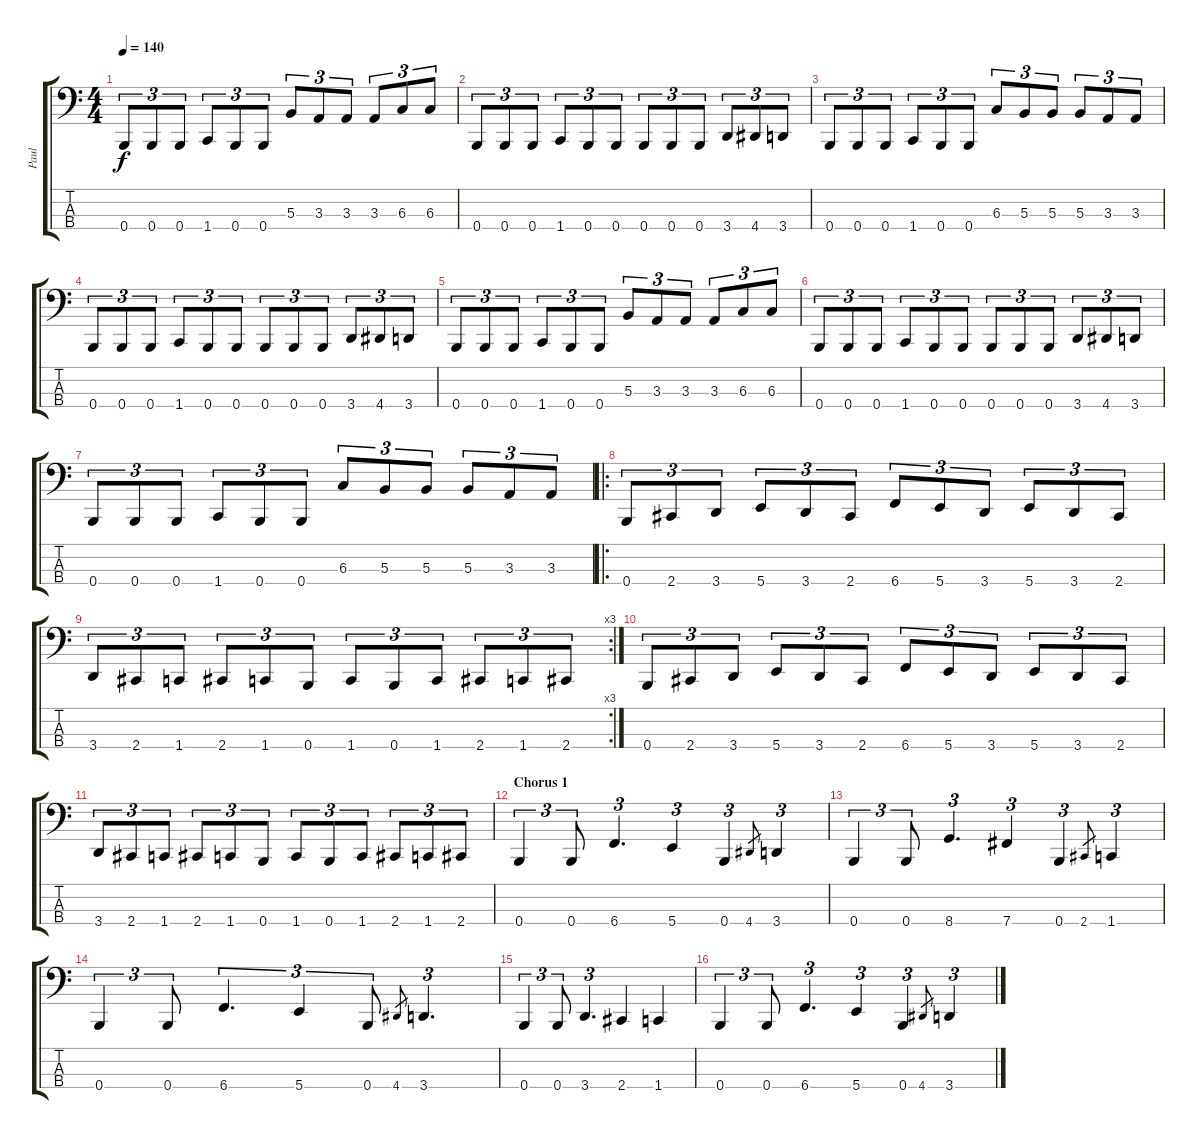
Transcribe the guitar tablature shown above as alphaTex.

\track ("Paul" "Paul") {instrument electricbasspick}
\staff {score tabs}
\tuning (E2 B1 Gb1 B0) {hide}
\ts (4 4)
\tempo 140
\clef f4
\ks c
0.4.8{tu (3 2) dy f} 0.4.8{tu (3 2)} 0.4.8{tu (3 2)} 1.4.8{tu (3 2)} 0.4.8{tu (3 2)} 0.4.8{tu (3 2)} 5.3.8{tu (3 2)} 3.3.8{tu (3 2)} 3.3.8{tu (3 2)} 3.3.8{tu (3 2)} 6.3.8{tu (3 2)} 6.3.8{tu (3 2)} |
0.4.8{tu (3 2)} 0.4.8{tu (3 2)} 0.4.8{tu (3 2)} 1.4.8{tu (3 2)} 0.4.8{tu (3 2)} 0.4.8{tu (3 2)} 0.4.8{tu (3 2)} 0.4.8{tu (3 2)} 0.4.8{tu (3 2)} 3.4.8{tu (3 2)} 4.4.8{tu (3 2)} 3.4.8{tu (3 2)} |
0.4.8{tu (3 2)} 0.4.8{tu (3 2)} 0.4.8{tu (3 2)} 1.4.8{tu (3 2)} 0.4.8{tu (3 2)} 0.4.8{tu (3 2)} 6.3.8{tu (3 2)} 5.3.8{tu (3 2)} 5.3.8{tu (3 2)} 5.3.8{tu (3 2)} 3.3.8{tu (3 2)} 3.3.8{tu (3 2)} |
0.4.8{tu (3 2)} 0.4.8{tu (3 2)} 0.4.8{tu (3 2)} 1.4.8{tu (3 2)} 0.4.8{tu (3 2)} 0.4.8{tu (3 2)} 0.4.8{tu (3 2)} 0.4.8{tu (3 2)} 0.4.8{tu (3 2)} 3.4.8{tu (3 2)} 4.4.8{tu (3 2)} 3.4.8{tu (3 2)} |
0.4.8{tu (3 2)} 0.4.8{tu (3 2)} 0.4.8{tu (3 2)} 1.4.8{tu (3 2)} 0.4.8{tu (3 2)} 0.4.8{tu (3 2)} 5.3.8{tu (3 2)} 3.3.8{tu (3 2)} 3.3.8{tu (3 2)} 3.3.8{tu (3 2)} 6.3.8{tu (3 2)} 6.3.8{tu (3 2)} |
0.4.8{tu (3 2)} 0.4.8{tu (3 2)} 0.4.8{tu (3 2)} 1.4.8{tu (3 2)} 0.4.8{tu (3 2)} 0.4.8{tu (3 2)} 0.4.8{tu (3 2)} 0.4.8{tu (3 2)} 0.4.8{tu (3 2)} 3.4.8{tu (3 2)} 4.4.8{tu (3 2)} 3.4.8{tu (3 2)} |
0.4.8{tu (3 2)} 0.4.8{tu (3 2)} 0.4.8{tu (3 2)} 1.4.8{tu (3 2)} 0.4.8{tu (3 2)} 0.4.8{tu (3 2)} 6.3.8{tu (3 2)} 5.3.8{tu (3 2)} 5.3.8{tu (3 2)} 5.3.8{tu (3 2)} 3.3.8{tu (3 2)} 3.3.8{tu (3 2)} |
\ro
0.4.8{tu (3 2)} 2.4.8{tu (3 2)} 3.4.8{tu (3 2)} 5.4.8{tu (3 2)} 3.4.8{tu (3 2)} 2.4.8{tu (3 2)} 6.4.8{tu (3 2)} 5.4.8{tu (3 2)} 3.4.8{tu (3 2)} 5.4.8{tu (3 2)} 3.4.8{tu (3 2)} 2.4.8{tu (3 2)} |
\rc 3
3.4.8{tu (3 2)} 2.4.8{tu (3 2)} 1.4.8{tu (3 2)} 2.4.8{tu (3 2)} 1.4.8{tu (3 2)} 0.4.8{tu (3 2)} 1.4.8{tu (3 2)} 0.4.8{tu (3 2)} 1.4.8{tu (3 2)} 2.4.8{tu (3 2)} 1.4.8{tu (3 2)} 2.4.8{tu (3 2)} |
0.4.8{tu (3 2)} 2.4.8{tu (3 2)} 3.4.8{tu (3 2)} 5.4.8{tu (3 2)} 3.4.8{tu (3 2)} 2.4.8{tu (3 2)} 6.4.8{tu (3 2)} 5.4.8{tu (3 2)} 3.4.8{tu (3 2)} 5.4.8{tu (3 2)} 3.4.8{tu (3 2)} 2.4.8{tu (3 2)} |
3.4.8{tu (3 2)} 2.4.8{tu (3 2)} 1.4.8{tu (3 2)} 2.4.8{tu (3 2)} 1.4.8{tu (3 2)} 0.4.8{tu (3 2)} 1.4.8{tu (3 2)} 0.4.8{tu (3 2)} 1.4.8{tu (3 2)} 2.4.8{tu (3 2)} 1.4.8{tu (3 2)} 2.4.8{tu (3 2)} |
\section ("" "Chorus 1")
0.4.4{tu (3 2)} 0.4.8{tu (3 2)} 6.4.4{d tu (3 2)} 5.4.4{tu (3 2)} 0.4.4{tu (3 2)} 4.4.8{gr} 3.4.4{tu (3 2)} |
0.4.4{tu (3 2)} 0.4.8{tu (3 2)} 8.4.4{d tu (3 2)} 7.4.4{tu (3 2)} 0.4.4{tu (3 2)} 2.4.8{gr} 1.4.4{tu (3 2)} |
0.4.4{tu (3 2)} 0.4.8{tu (3 2)} 6.4.4{d tu (3 2)} 5.4.4{tu (3 2)} 0.4.8{tu (3 2)} 4.4.8{gr} 3.4.4{d tu (3 2)} |
0.4.4{tu (3 2)} 0.4.8{tu (3 2)} 3.4.4{d tu (3 2)} 2.4.4 1.4.4 |
0.4.4{tu (3 2)} 0.4.8{tu (3 2)} 6.4.4{d tu (3 2)} 5.4.4{tu (3 2)} 0.4.4{tu (3 2)} 4.4.8{gr} 3.4.4{tu (3 2)}
